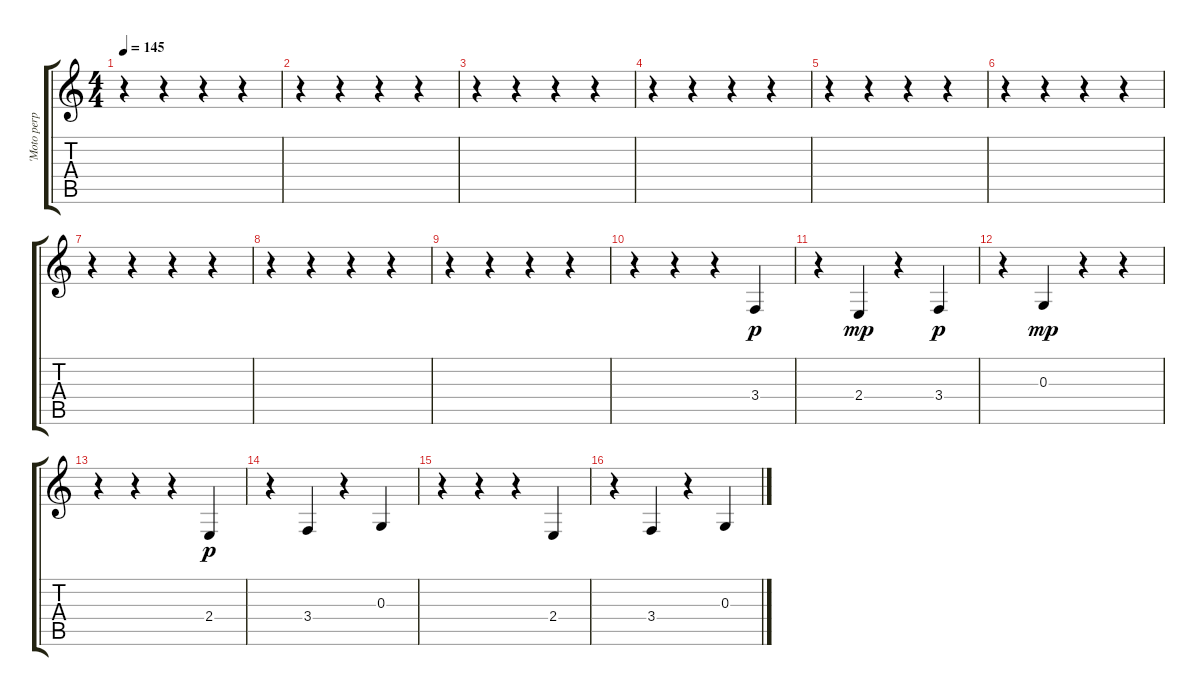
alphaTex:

\track ("'Moto perpetuo'   (1830)" "'Moto perp") {instrument brightacousticpiano}
\staff {score tabs}
\tuning (E4 B3 G3 D3 A2 E2) {hide}
\ts (4 4)
\tempo 145
\clef g2
\ks c
r.4{dy p instrument brightacousticpiano} r.4 r.4 r.4 |
r.4 r.4 r.4 r.4 |
r.4 r.4 r.4 r.4 |
r.4 r.4 r.4 r.4 |
r.4 r.4 r.4 r.4 |
r.4 r.4 r.4 r.4 |
r.4 r.4 r.4 r.4 |
r.4 r.4 r.4 r.4 |
r.4 r.4 r.4 r.4 |
r.4 r.4 r.4 3.4.4 |
r.4 2.4.4{dy mp} r.4 3.4.4{dy p} |
r.4 0.3.4{dy mp} r.4 r.4 |
r.4 r.4 r.4 2.4.4{dy p} |
r.4 3.4.4 r.4 0.3.4 |
r.4 r.4 r.4 2.4.4 |
r.4 3.4.4 r.4 0.3.4
